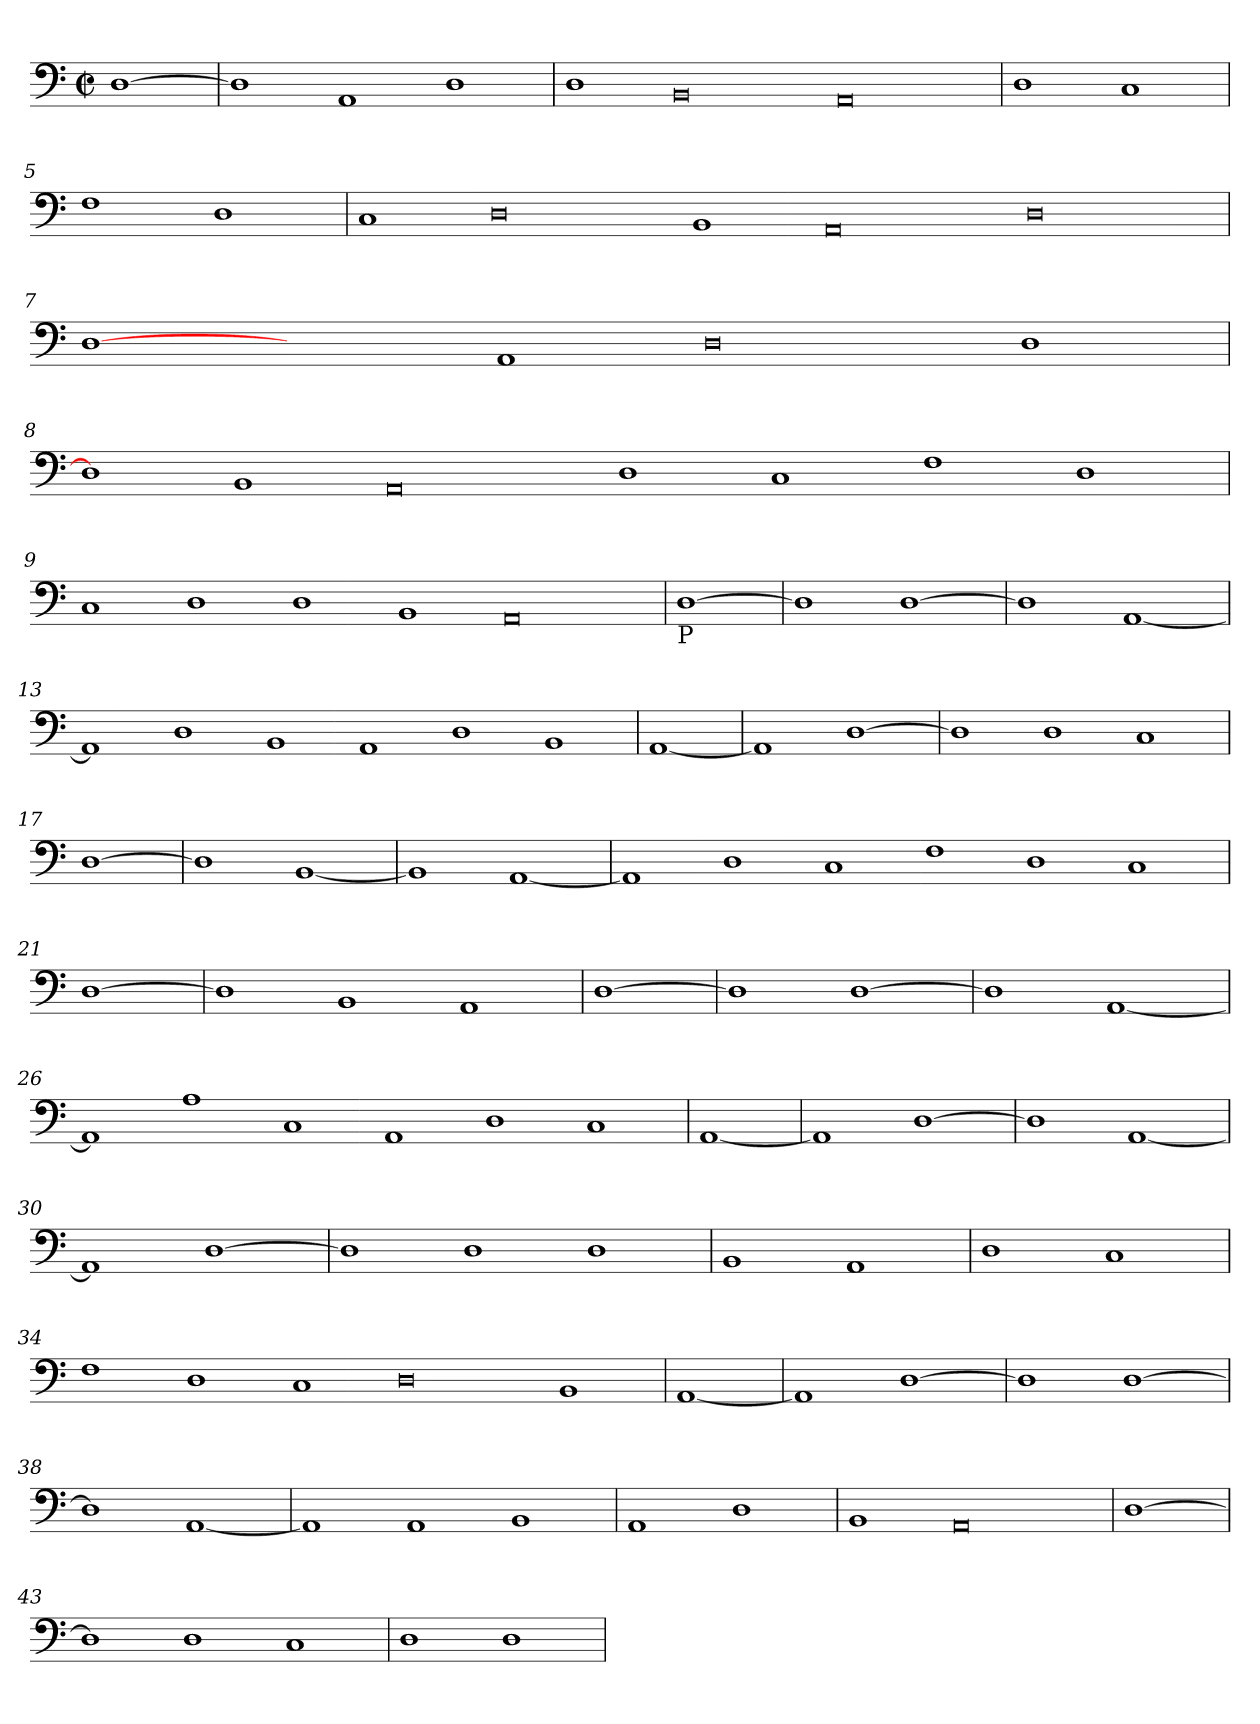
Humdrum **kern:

**kern
*part1
*staff1
*clefF4
*k[]
*M2/2
*met(c|)
=1
[1D
=2
1D]
1AA
1D
=3
1D
0BB
0AA
=4
1D
1C
=5
1F
1D
=6
1C
0D
1BB
0AA
0D
=7
[1D
1ryy
1AA
0D
1D
=8
1D]
1BB
0AA
1D
1C
1F
1D
=9
1C
1D
1D
1BB
0AA
=10
!LO:TX:b:t=P
[1D
=11
1D]
[1D
=12
1D]
[1AA
=13
1AA]
1D
1BB
1AA
1D
1BB
=14
[1AA
=15
1AA]
[1D
=16
1D]
1D
1C
=17
[1D
=18
1D]
[1BB
=19
1BB]
[1AA
=20
1AA]
1D
1C
1F
1D
1C
=21
[1D
=22
1D]
1BB
1AA
=23
[1D
=24
1D]
[1D
=25
1D]
[1AA
=26
1AA]
1A
1C
1AA
1D
1C
=27
[1AA
=28
1AA]
[1D
=29
1D]
[1AA
=30
1AA]
[1D
=31
1D]
1D
1D
=32
1BB
1AA
=33
1D
1C
=34
1F
1D
1C
0D
1BB
=35
[1AA
=36
1AA]
[1D
=37
1D]
[1D
=38
1D]
[1AA
=39
1AA]
1AA
1BB
=40
1AA
1D
=41
1BB
0AA
=42
[1D
=43
1D]
1D
1C
=44
1D
1D
=
*-
